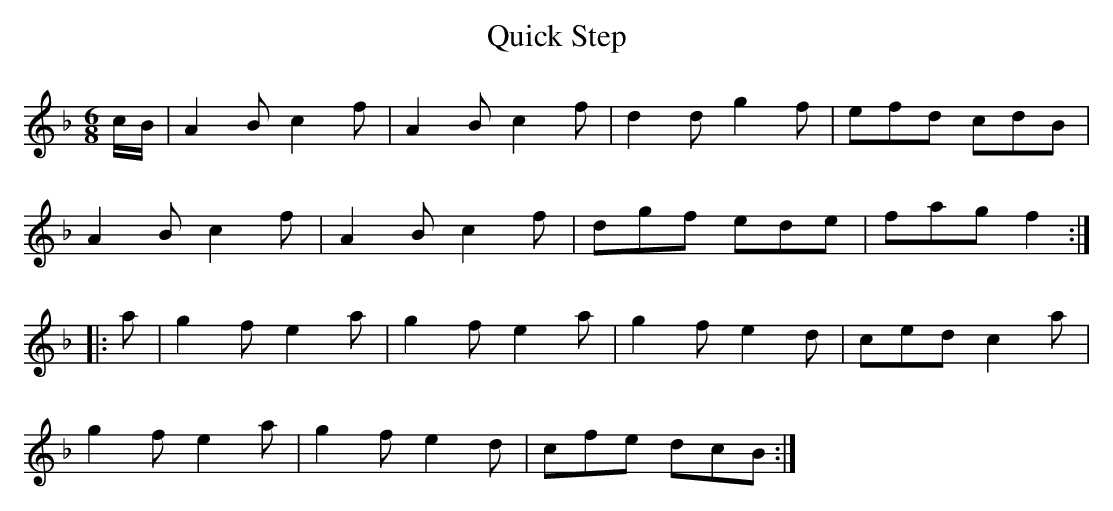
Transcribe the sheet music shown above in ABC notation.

X:1
T:Quick Step
M:6/8
L:1/8
K:F
c/B/|A2B c2f|A2B c2f|d2d g2f|efd cdB|
A2B c2f|A2Bc2f|dgf ede|fag f2:|
|:a|g2fe2a|g2f e2a|g2fe2d|ced c2a|
g2fe2a|g2fe2d|cfe dcB:|
